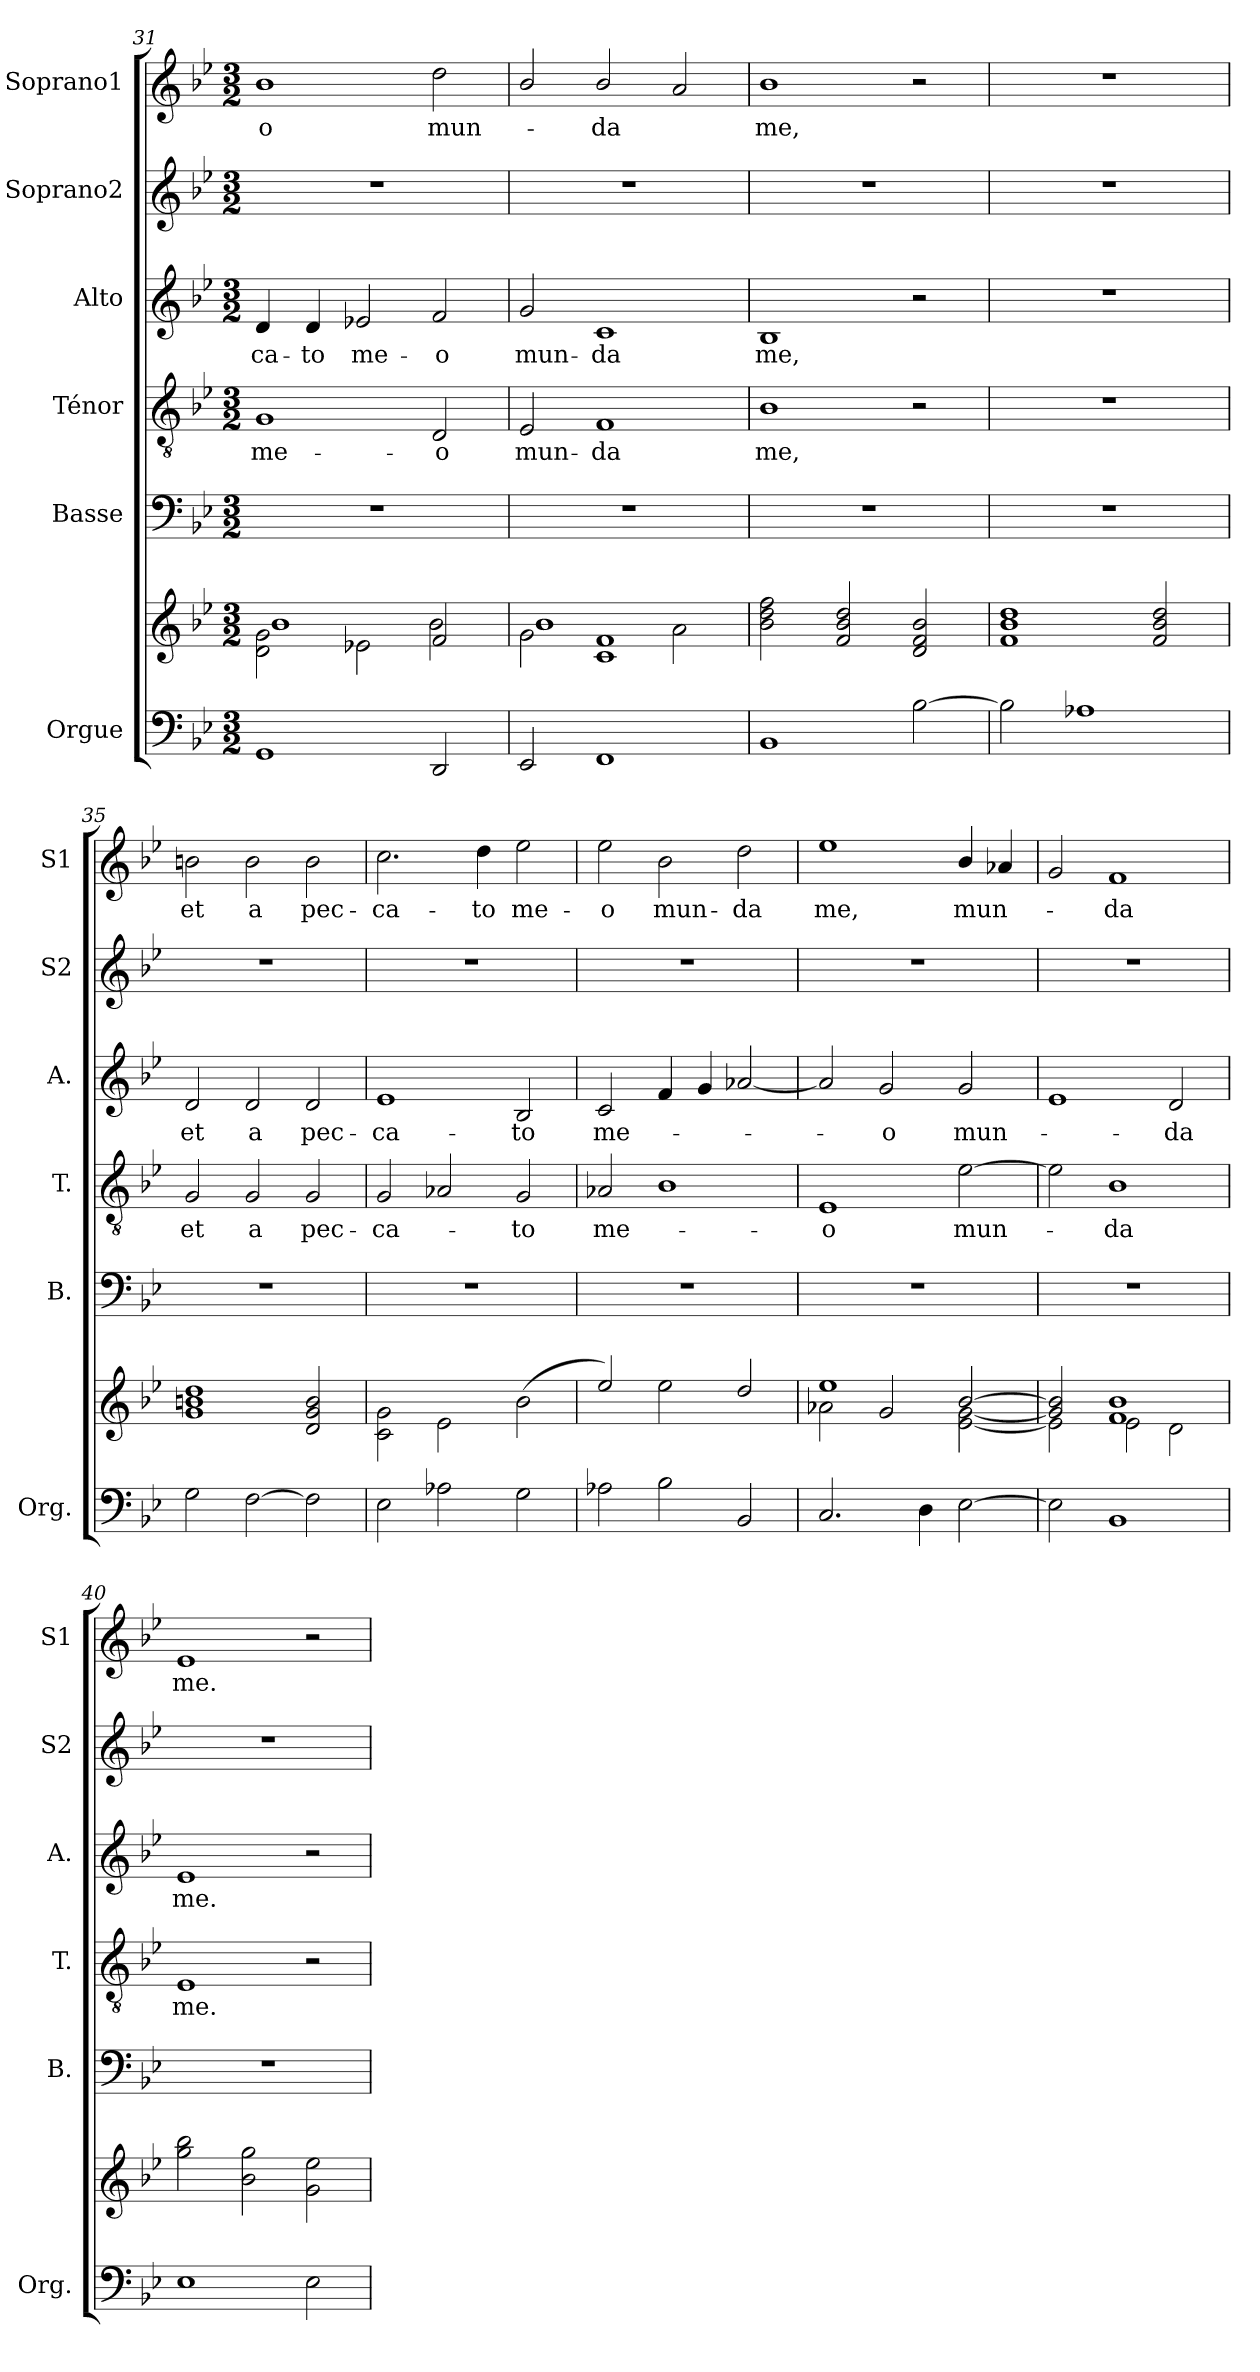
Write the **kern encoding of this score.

**kern	**kern	**kern	**kern	**text	**kern	**text	**kern	**kern	**text
*part6	*part6	*part5	*part4	*part4	*part3	*part3	*part2	*part1	*part1
*staff7	*staff6	*staff5	*staff4	*staff4	*staff3	*staff3	*staff2	*staff1	*staff1
*I"Orgue	*	*I"Basse	*I"Ténor	*	*I"Alto	*	*I"Soprano2	*I"Soprano1	*
*I'Org.	*	*I'B.	*I'T.	*	*I'A.	*	*I'S2	*I'S1	*
*clefF4	*clefG2	*clefF4	*clefGv2	*	*clefG2	*	*clefG2	*clefG2	*
*k[b-e-]	*k[b-e-]	*k[b-e-]	*k[b-e-]	*	*k[b-e-]	*	*k[b-e-]	*k[b-e-]	*
*M3/2	*M3/2	*M3/2	*M3/2	*	*M3/2	*	*M3/2	*M3/2	*
=31	=31	=31	=31	=31	=31	=31	=31	=31	=31
*	*^	*	*	*	*	*	*	*	*
!	!	!	!	!	!LO:LY:b	!	!LO:LY:b	!	!	!LO:LY:b
1GG	2d\ 2g\	1b-	1.r	1G	me-	4d/	ca-	1.r	1b-	-o
!	!	!	!	!	!	!	!LO:LY:b	!	!	!
.	.	.	.	.	.	4d/	-to	.	.	.
!	!	!	!	!	!	!	!LO:LY:b	!	!	!
.	2e-X\	.	.	.	.	2e-X/	me-	.	.	.
!	!	!	!	!	!LO:LY:b	!	!LO:LY:b	!	!	!LO:LY:b
2DD/	2f/	2b-\	.	2D/	-o	2f/	-o	.	2dd\	mun-
=32	=32	=32	=32	=32	=32	=32	=32	=32	=32	=32
!	!	!	!	!	!LO:LY:b	!	!LO:LY:b	!	!	!
2EE-/	2g\	1b-	1.r	2E-/	mun-	2g/	mun-	1.r	2b-/	.
!	!	!	!	!	!LO:LY:b	!	!LO:LY:b	!	!	!LO:LY:b
1FF	1c 1f	.	.	1F	-da	1c	-da	.	2b-/	-da
.	.	2a\	.	.	.	.	.	.	2a/	.
=33	=33	=33	=33	=33	=33	=33	=33	=33	=33	=33
!	!	!	!	!	!LO:LY:b	!	!LO:LY:b	!	!	!LO:LY:b
*	*v	*v	*	*	*	*	*	*	*	*
1BB-	2b-\ 2dd\ 2ff\	1.r	1B-	me,	1B-	me,	1.r	1b-	me,
.	2f/ 2b-/ 2dd/	.	.	.	.	.	.	.	.
[2B-\	2d/ 2f/ 2b-/	.	2r	.	2r	.	.	2r	.
!!LO:PB:g=z
=34	=34	=34	=34	=34	=34	=34	=34	=34	=34
2B-\]	1f 1b- 1dd	1.r	1.r	.	1.r	.	1.r	1.r	.
1A-X	.	.	.	.	.	.	.	.	.
.	2f/ 2b-/ 2dd/	.	.	.	.	.	.	.	.
=35	=35	=35	=35	=35	=35	=35	=35	=35	=35
!	!	!	!	!LO:LY:b	!	!LO:LY:b	!	!	!LO:LY:b
2G\	1g 1bn 1dd	1.r	2G/	et	2d/	et	1.r	2bn\	et
!	!	!	!	!LO:LY:b	!	!LO:LY:b	!	!	!LO:LY:b
[2F\	.	.	2G/	a	2d/	a	.	2b\	a
!	!	!	!	!LO:LY:b	!	!LO:LY:b	!	!	!LO:LY:b
2F\]	2d/ 2g/ 2b/	.	2G/	pec-	2d/	pec-	.	2b\	pec-
=36	=36	=36	=36	=36	=36	=36	=36	=36	=36
!	!	!	!	!LO:LY:b	!	!LO:LY:b	!	!	!LO:LY:b
2E-\	2c\ 2g\	1.r	2G/	-ca-	1e-	-ca-	1.r	2.cc\	-ca-
2A-X\	2e-\	.	2A-X/	.	.	.	.	.	.
!	!	!	!	!	!	!	!	!	!LO:LY:b
.	.	.	.	.	.	.	.	4dd\	-to
!	!	!	!	!LO:LY:b	!	!LO:LY:b	!	!	!LO:LY:b
2G\	(>2b-\	.	2G/	-to	2B-/	-to	.	2ee-\	me-
=37	=37	=37	=37	=37	=37	=37	=37	=37	=37
!	!	!	!	!LO:LY:b	!	!LO:LY:b	!	!	!LO:LY:b
2A-X\	2ee-/)	1.r	2A-X/	me-	2c/	me-	1.r	2ee-\	-o
!	!	!	!	!	!	!	!	!	!LO:LY:b
2B-\	2ee-\	.	1B-	.	4f/	.	.	2b-\	mun-
.	.	.	.	.	4g/	.	.	.	.
!	!	!	!	!	!	!	!	!	!LO:LY:b
2BB-/	2dd/	.	.	.	[2a-X/	.	.	2dd\	-da
=38	=38	=38	=38	=38	=38	=38	=38	=38	=38
*	*^	*	*	*	*	*	*	*	*
!	!	!	!	!	!LO:LY:b	!	!	!	!	!LO:LY:b
2.C/	1ee-	2a-X\	1.r	1E-	-o	2a-/]	.	1.r	1ee-	me,
!	!	!	!	!	!	!	!LO:LY:b	!	!	!
.	.	2g/	.	.	.	2g/	-o	.	.	.
4D\	.	.	.	.	.	.	.	.	.	.
!	!	!	!	!	!LO:LY:b	!	!LO:LY:b	!	!	!LO:LY:b
[2E-\	[2b-/	[2e-\ [2g\	.	[2e-\	mun-	2g/	mun-	.	4b-/	mun-
.	.	.	.	.	.	.	.	.	4a-X/	.
=39	=39	=39	=39	=39	=39	=39	=39	=39	=39	=39
2E-\]	2g/] 2b-/]	2e-\]	1.r	2e-\]	.	1e-	.	1.r	2g/	.
!	!	!	!	!	!LO:LY:b	!	!	!	!	!LO:LY:b
1BB-	1f 1b-	2e-\	.	1B-	-da	.	.	.	1f	-da
!	!	!	!	!	!	!	!LO:LY:b	!	!	!
.	.	2d\	.	.	.	2d/	-da	.	.	.
=40	=40	=40	=40	=40	=40	=40	=40	=40	=40	=40
!	!	!	!	!	!LO:LY:b	!	!LO:LY:b	!	!	!LO:LY:b
*	*v	*v	*	*	*	*	*	*	*	*
1E-	2gg\ 2bb-\	1.r	1E-	me.	1e-	me.	1.r	1e-	me.
.	2b-\ 2gg\	.	.	.	.	.	.	.	.
2E-\	2g\ 2ee-\	.	2r	.	2r	.	.	2r	.
=	=	=	=	=	=	=	=	=	=
*-	*-	*-	*-	*-	*-	*-	*-	*-	*-
